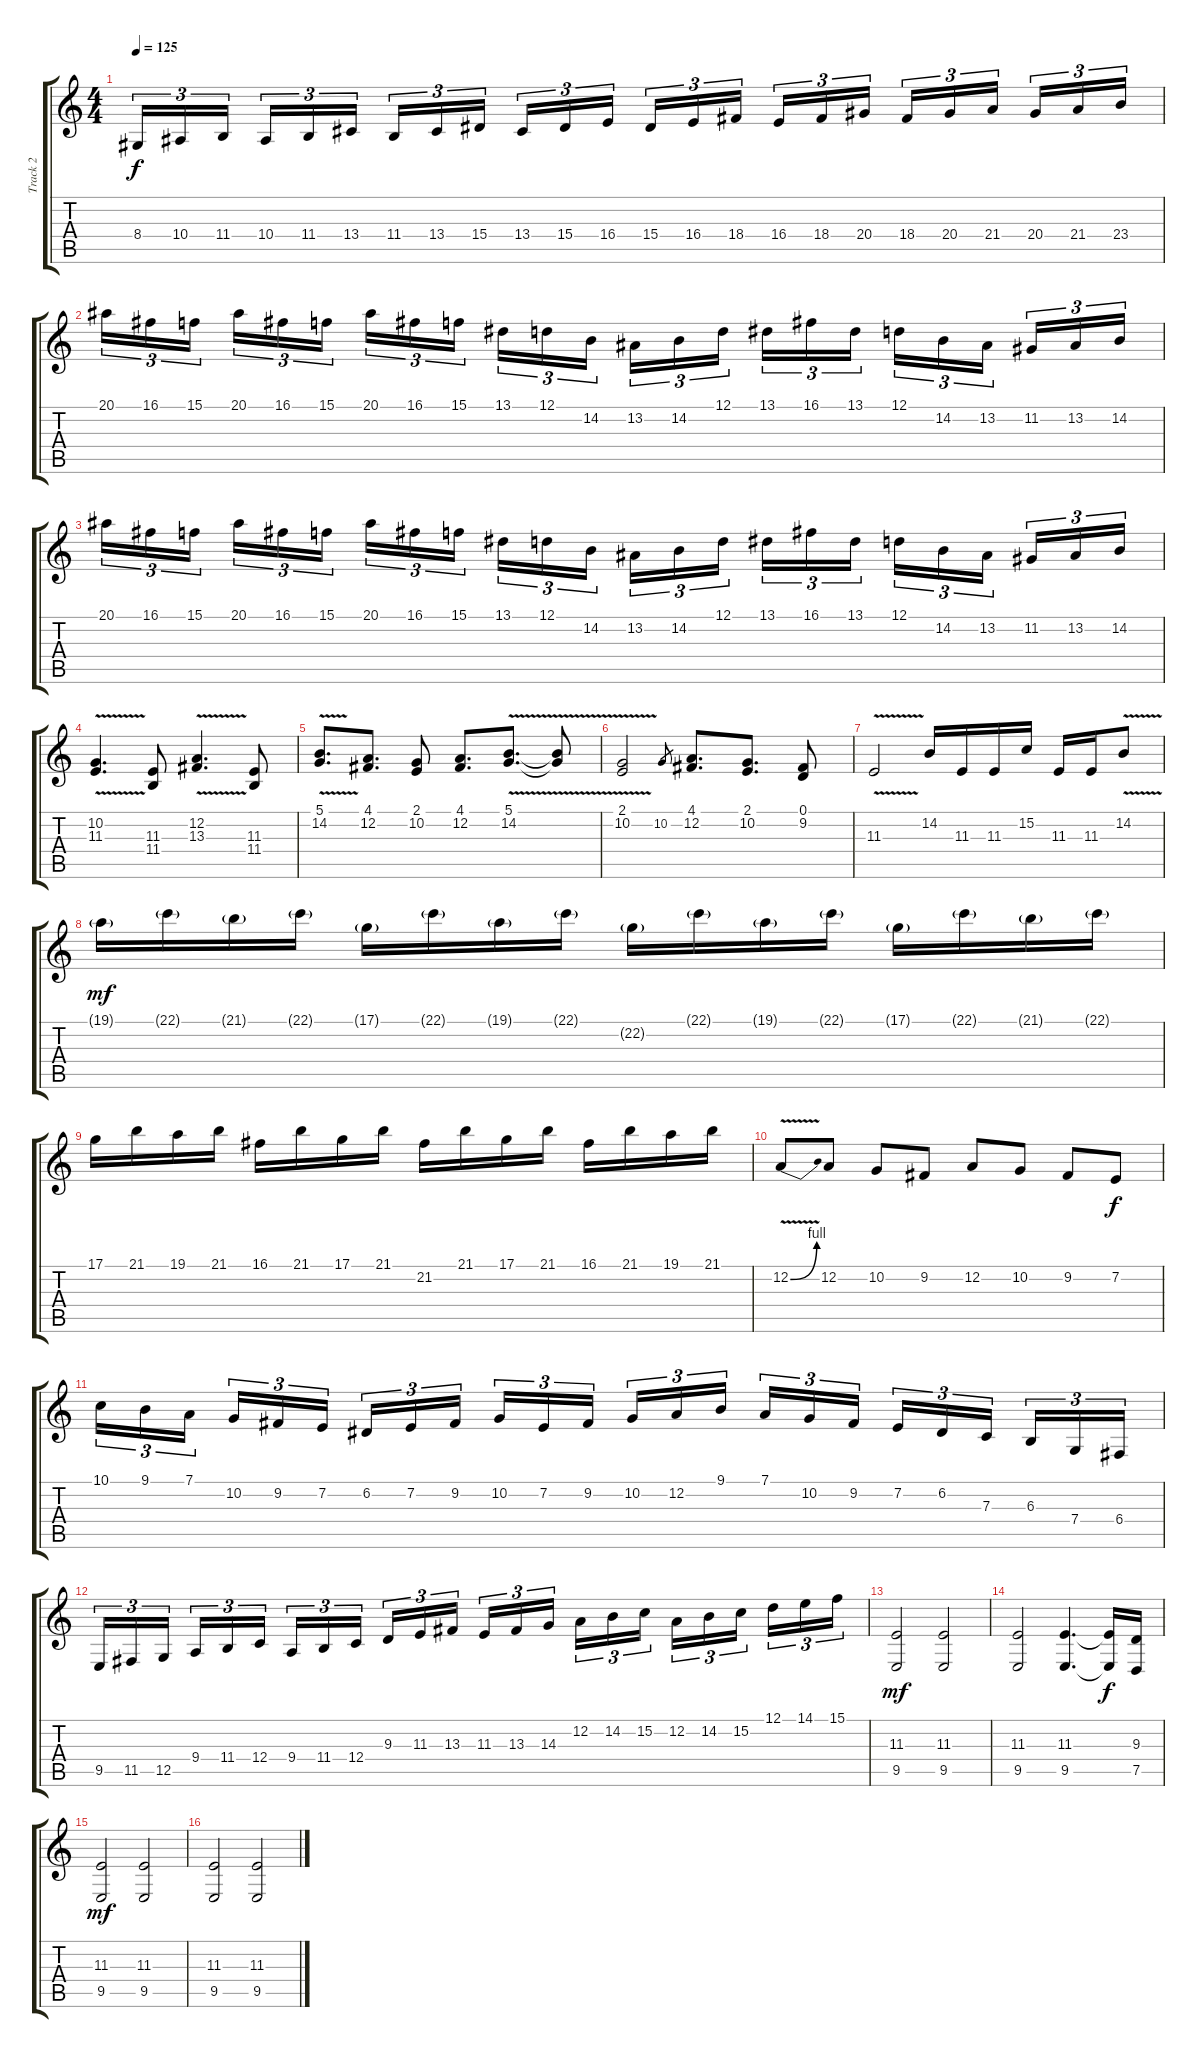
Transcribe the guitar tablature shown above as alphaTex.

\track ("Track 2" "Track 2") {instrument harpsichord}
\staff {score tabs}
\tuning (D4 A3 F3 C3 G2 D2) {hide}
\ts (4 4)
\tempo 125
\clef g2
\ks c
8.4.16{tu (3 2) dy f} 10.4.16{tu (3 2)} 11.4.16{tu (3 2)} 10.4.16{tu (3 2)} 11.4.16{tu (3 2)} 13.4.16{tu (3 2)} 11.4.16{tu (3 2)} 13.4.16{tu (3 2)} 15.4.16{tu (3 2)} 13.4.16{tu (3 2)} 15.4.16{tu (3 2)} 16.4.16{tu (3 2)} 15.4.16{tu (3 2)} 16.4.16{tu (3 2)} 18.4.16{tu (3 2)} 16.4.16{tu (3 2)} 18.4.16{tu (3 2)} 20.4.16{tu (3 2)} 18.4.16{tu (3 2)} 20.4.16{tu (3 2)} 21.4.16{tu (3 2)} 20.4.16{tu (3 2)} 21.4.16{tu (3 2)} 23.4.16{tu (3 2)} |
20.1.16{tu (3 2)} 16.1.16{tu (3 2)} 15.1.16{tu (3 2)} 20.1.16{tu (3 2)} 16.1.16{tu (3 2)} 15.1.16{tu (3 2)} 20.1.16{tu (3 2)} 16.1.16{tu (3 2)} 15.1.16{tu (3 2)} 13.1.16{tu (3 2)} 12.1.16{tu (3 2)} 14.2.16{tu (3 2)} 13.2.16{tu (3 2)} 14.2.16{tu (3 2)} 12.1.16{tu (3 2)} 13.1.16{tu (3 2)} 16.1.16{tu (3 2)} 13.1.16{tu (3 2)} 12.1.16{tu (3 2)} 14.2.16{tu (3 2)} 13.2.16{tu (3 2)} 11.2.16{tu (3 2)} 13.2.16{tu (3 2)} 14.2.16{tu (3 2)} |
20.1.16{tu (3 2)} 16.1.16{tu (3 2)} 15.1.16{tu (3 2)} 20.1.16{tu (3 2)} 16.1.16{tu (3 2)} 15.1.16{tu (3 2)} 20.1.16{tu (3 2)} 16.1.16{tu (3 2)} 15.1.16{tu (3 2)} 13.1.16{tu (3 2)} 12.1.16{tu (3 2)} 14.2.16{tu (3 2)} 13.2.16{tu (3 2)} 14.2.16{tu (3 2)} 12.1.16{tu (3 2)} 13.1.16{tu (3 2)} 16.1.16{tu (3 2)} 13.1.16{tu (3 2)} 12.1.16{tu (3 2)} 14.2.16{tu (3 2)} 13.2.16{tu (3 2)} 11.2.16{tu (3 2)} 13.2.16{tu (3 2)} 14.2.16{tu (3 2)} |
(10.2 11.3{v}).4{d} (11.3 11.4).8 (12.2 13.3{v}).4{d} (11.3 11.4).8 |
(5.1 14.2{v}).8{d} (4.1 12.2).8{d} (2.1 10.2).8 (4.1 12.2).8{d} (5.1 14.2{v}).8{d} (5.1{t} 14.2{t}).8 |
(2.1 10.2{v}).2 10.2.8{gr} (4.1 12.2).8{d} (2.1 10.2).8{d} (0.1 9.2).8 |
11.3{v}.2 14.2.16 11.3.16 11.3.16 15.2.16 11.3.16 11.3.16 14.2{v}.8 |
19.1{g}.16{dy mf instrument harpsichord} 22.1{g}.16 21.1{g}.16 22.1{g}.16 17.1{g}.16 22.1{g}.16 19.1{g}.16 22.1{g}.16 22.2{g}.16 22.1{g}.16 19.1{g}.16 22.1{g}.16 17.1{g}.16 22.1{g}.16 21.1{g}.16 22.1{g}.16 |
17.1.16 21.1.16 19.1.16 21.1.16 16.1.16 21.1.16 17.1.16 21.1.16 21.2.16 21.1.16 17.1.16 21.1.16 16.1.16 21.1.16 19.1.16 21.1.16 |
12.2{be (bend 0 0 60 4) v}.8{instrument lead2sawtooth} 12.2.8 10.2.8 9.2.8 12.2.8 10.2.8 9.2.8 7.2.8{dy f} |
10.1.16{tu (3 2)} 9.1.16{tu (3 2)} 7.1.16{tu (3 2)} 10.2.16{tu (3 2)} 9.2.16{tu (3 2)} 7.2.16{tu (3 2)} 6.2.16{tu (3 2)} 7.2.16{tu (3 2)} 9.2.16{tu (3 2)} 10.2.16{tu (3 2)} 7.2.16{tu (3 2)} 9.2.16{tu (3 2)} 10.2.16{tu (3 2)} 12.2.16{tu (3 2)} 9.1.16{tu (3 2)} 7.1.16{tu (3 2)} 10.2.16{tu (3 2)} 9.2.16{tu (3 2)} 7.2.16{tu (3 2)} 6.2.16{tu (3 2)} 7.3.16{tu (3 2)} 6.3.16{tu (3 2)} 7.4.16{tu (3 2)} 6.4.16{tu (3 2)} |
9.5.16{tu (3 2)} 11.5.16{tu (3 2)} 12.5.16{tu (3 2)} 9.4.16{tu (3 2)} 11.4.16{tu (3 2)} 12.4.16{tu (3 2)} 9.4.16{tu (3 2)} 11.4.16{tu (3 2)} 12.4.16{tu (3 2)} 9.3.16{tu (3 2)} 11.3.16{tu (3 2)} 13.3.16{tu (3 2)} 11.3.16{tu (3 2)} 13.3.16{tu (3 2)} 14.3.16{tu (3 2)} 12.2.16{tu (3 2)} 14.2.16{tu (3 2)} 15.2.16{tu (3 2)} 12.2.16{tu (3 2)} 14.2.16{tu (3 2)} 15.2.16{tu (3 2)} 12.1.16{tu (3 2)} 14.1.16{tu (3 2)} 15.1.16{tu (3 2)} |
(11.3 9.5).2{dy mf} (11.3 9.5).2 |
(11.3 9.5).2 (11.3 9.5).4{d} (11.3{t} 9.5{t}).16{dy f} (9.3 7.5).16 |
(11.3 9.5).2{dy mf} (11.3 9.5).2 |
(11.3 9.5).2 (11.3 9.5).2
